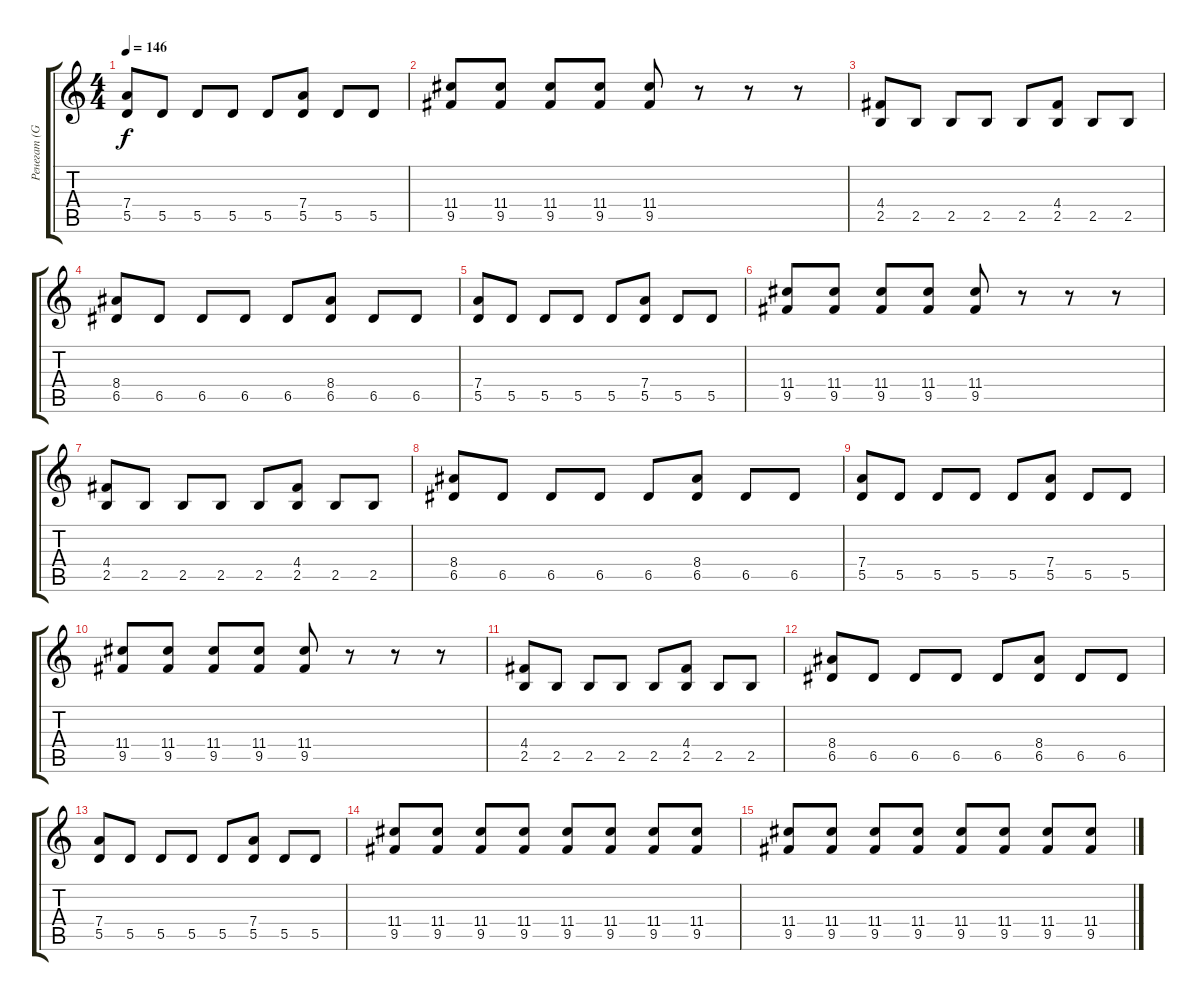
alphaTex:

\track ("Ренегат (Guitar 1)" "Ренегат (G") {instrument distortionguitar}
\staff {score tabs}
\tuning (E4 B3 G3 D3 A2 E2) {hide}
\ts (4 4)
\tempo 146
\clef g2
\ks c
(7.4 5.5).8{dy f} 5.5.8 5.5.8 5.5.8 5.5.8 (7.4 5.5).8 5.5.8 5.5.8 |
(11.4 9.5).8 (11.4 9.5).8 (11.4 9.5).8 (11.4 9.5).8 (11.4 9.5).8 r.8 r.8 r.8 |
(4.4 2.5).8 2.5.8 2.5.8 2.5.8 2.5.8 (4.4 2.5).8 2.5.8 2.5.8 |
(8.4 6.5).8 6.5.8 6.5.8 6.5.8 6.5.8 (8.4 6.5).8 6.5.8 6.5.8 |
(7.4 5.5).8 5.5.8 5.5.8 5.5.8 5.5.8 (7.4 5.5).8 5.5.8 5.5.8 |
(11.4 9.5).8 (11.4 9.5).8 (11.4 9.5).8 (11.4 9.5).8 (11.4 9.5).8 r.8 r.8 r.8 |
(4.4 2.5).8 2.5.8 2.5.8 2.5.8 2.5.8 (4.4 2.5).8 2.5.8 2.5.8 |
(8.4 6.5).8 6.5.8 6.5.8 6.5.8 6.5.8 (8.4 6.5).8 6.5.8 6.5.8 |
(7.4 5.5).8 5.5.8 5.5.8 5.5.8 5.5.8 (7.4 5.5).8 5.5.8 5.5.8 |
(11.4 9.5).8 (11.4 9.5).8 (11.4 9.5).8 (11.4 9.5).8 (11.4 9.5).8 r.8 r.8 r.8 |
(4.4 2.5).8 2.5.8 2.5.8 2.5.8 2.5.8 (4.4 2.5).8 2.5.8 2.5.8 |
(8.4 6.5).8 6.5.8 6.5.8 6.5.8 6.5.8 (8.4 6.5).8 6.5.8 6.5.8 |
(7.4 5.5).8 5.5.8 5.5.8 5.5.8 5.5.8 (7.4 5.5).8 5.5.8 5.5.8 |
(11.4 9.5).8 (11.4 9.5).8 (11.4 9.5).8 (11.4 9.5).8 (11.4 9.5).8 (11.4 9.5).8 (11.4 9.5).8 (11.4 9.5).8 |
(11.4 9.5).8 (11.4 9.5).8 (11.4 9.5).8 (11.4 9.5).8 (11.4 9.5).8 (11.4 9.5).8 (11.4 9.5).8 (11.4 9.5).8
